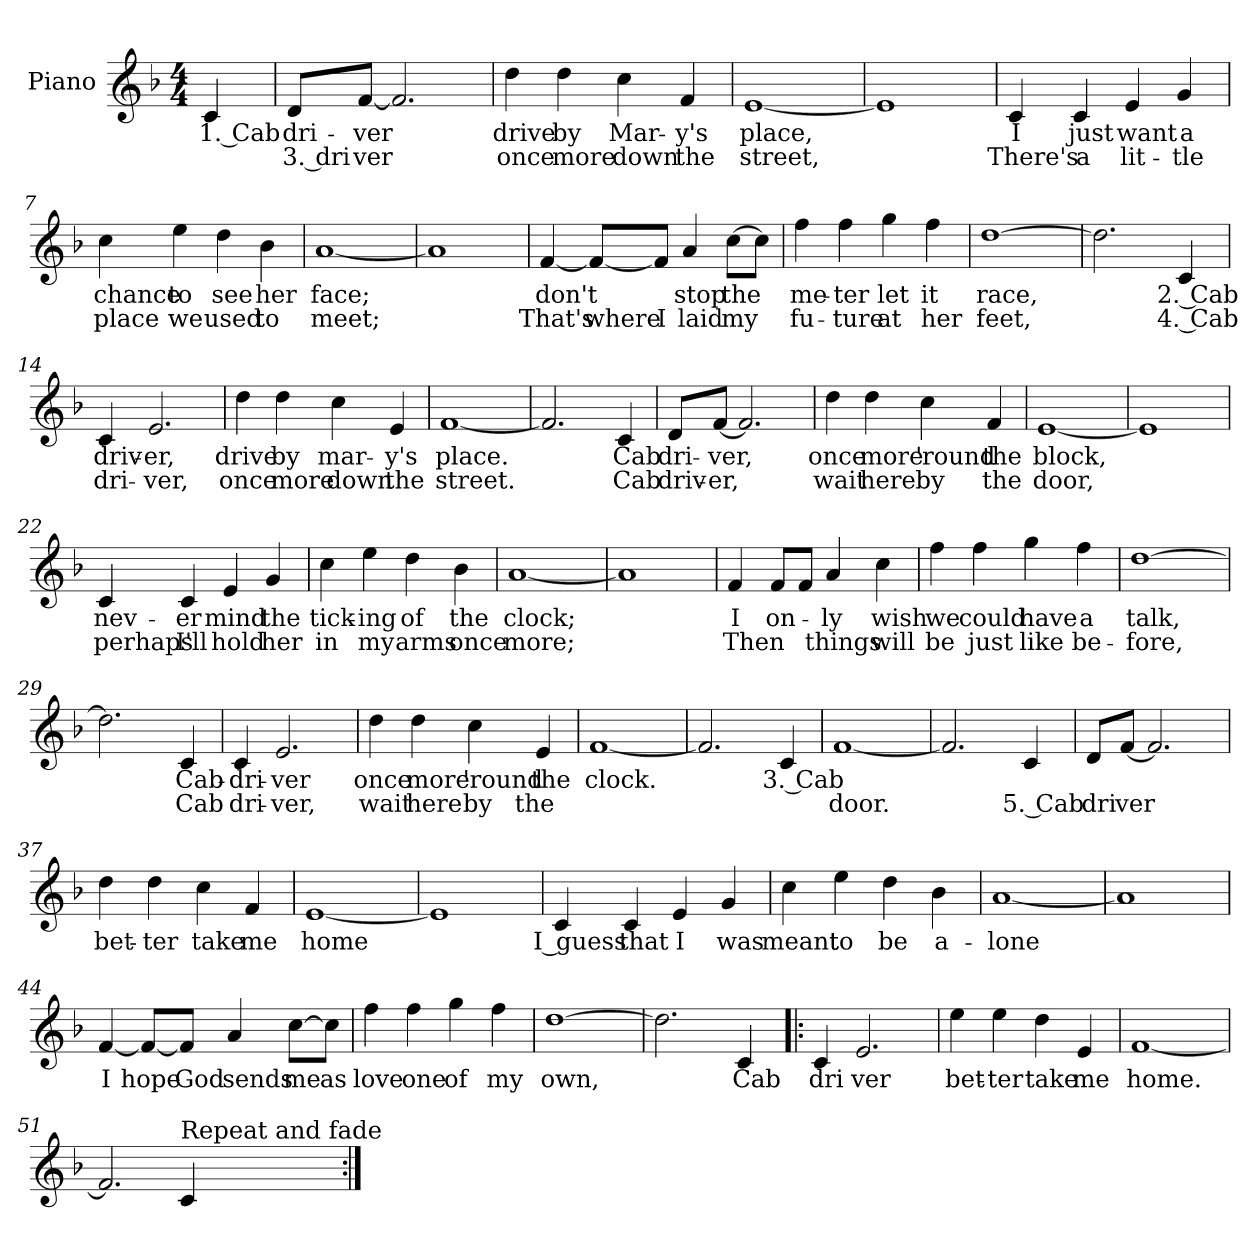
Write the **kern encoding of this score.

**kern	**text	**text
*part1	*part1	*part1
*staff1	*staff1	*staff1
*I"Piano	*	*
*I'Pno.	*	*
*clefG2	*	*
*k[b-]	*	*
*F:	*	*
*M4/4	*	*
=1	=1	=1
4c/	1. Cab	.
=2	=2	=2
8d/L	dri-	3. dri
[8f/J	-ver	ver
2.f/]	.	.
=3	=3	=3
4dd\	drive	once
4dd\	by	more
4cc\	Mar-	down
4f/	-y's	the
=4	=4	=4
[1e	place,	street,
=5	=5	=5
1e]	.	.
!!LO:LB:g=z
=6	=6	=6
4c/	I	There's
4c/	just	a
4e/	want	lit-
4g/	a	-tle
=7	=7	=7
4cc\	chance	place
4ee\	to	we
4dd\	see	used
4b-\	her	to
=8	=8	=8
[1a	face;	meet;
=9	=9	=9
1a]	.	.
=10	=10	=10
[4f/	don't	That's
8f/L_	.	where
8f/J]	.	I
4a/	stop	laid
[8cc\L	the	my
8cc\J]	.	.
!!LO:LB:g=z
=11	=11	=11
4ff\	me-	fu-
4ff\	-ter	-ture
4gg\	let	at
4ff\	it	her
=12	=12	=12
[1dd	race,	feet,
=13	=13	=13
2.dd\]	.	.
4c/	2. Cab	4. Cab
=14	=14	=14
4c/	driv-	dri-
2.e/	-er,	-ver,
=15	=15	=15
4dd\	drive	once
4dd\	by	more
4cc\	mar-	down
4e/	-y's	the
!!LO:LB:g=z
=16	=16	=16
[1f	place.	street.
=17	=17	=17
2.f/]	.	.
4c/	Cab	Cab
=18	=18	=18
8d/L	dri-	driv-
[8f/J	-ver,	-er,
2.f/]	.	.
=19	=19	=19
4dd\	once	wait
4dd\	more	here
4cc\	'round	by
4f/	the	the
=20	=20	=20
[1e	block,	door,
=21	=21	=21
1e]	.	.
!!LO:LB:g=z
=22	=22	=22
4c/	nev-	perhaps
4c/	-er	I'll
4e/	mind	hold
4g/	the	her
=23	=23	=23
4cc\	tick-	in
4ee\	-ing	my
4dd\	of	arms
4b-\	the	once
=24	=24	=24
[1a	clock;	more;
=25	=25	=25
1a]	.	.
=26	=26	=26
4f/	I	Then
8f/L	on-	.
8f/J	.	.
4a/	-ly	things
4cc\	wish	will
!!LO:LB:g=z
=27	=27	=27
4ff\	we	be
4ff\	could	just
4gg\	have	like
4ff\	a	be-
=28	=28	=28
[1dd	talk,	-fore,
=29	=29	=29
2.dd\]	.	.
4c/	Cab-	Cab
=30	=30	=30
4c/	-dri-	dri-
2.e/	-ver	-ver,
=31	=31	=31
4dd\	once	wait
4dd\	more	here
4cc\	'round	by
4e/	the	the
!!LO:LB:g=z
=32	=32	=32
[1f	clock.	.
=33	=33	=33
2.f/]	.	.
4c/	3. Cab	.
=34	=34	=34
[1f	.	door.
=35	=35	=35
2.f/]	.	.
4c/	.	5. Cab
=36	=36	=36
8d/L	.	dri
[8f/J	.	ver
2.f/]	.	.
!!LO:PB:g=z
=37	=37	=37
4dd\	bet-	.
4dd\	-ter	.
4cc\	take	.
4f/	me	.
=38	=38	=38
[1e	home	.
=39	=39	=39
1e]	.	.
=40	=40	=40
4c/	I guess	.
4c/	that	.
4e/	I	.
4g/	was	.
=41	=41	=41
4cc\	meant	.
4ee\	to	.
4dd\	be	.
4b-\	a-	.
!!LO:LB:g=z
=42	=42	=42
[1a	-lone	.
=43	=43	=43
1a]	.	.
=44	=44	=44
[4f/	I	.
8f/L_	hope	.
8f/J]	God	.
4a/	sends	.
[8cc\L	me	.
8cc\J]	as	.
=45	=45	=45
4ff\	love	.
4ff\	one	.
4gg\	of	.
4ff\	my	.
=46	=46	=46
[1dd	own,	.
!!LO:LB:g=z
=47	=47	=47
2.dd\]	.	.
4c/	Cab	.
=48!|:	=48!|:	=48!|:
4c/	dri	.
2.e/	ver	.
=49	=49	=49
4ee\	bet-	.
4ee\	-ter	.
4dd\	take	.
4e/	me	.
=50	=50	=50
[1f	home.	.
=51	=51	=51
2.f/]	.	.
!LO:TX:a:t=Repeat and fade	!	!
4c/	.	.
=:|!	=:|!	=:|!
*-	*-	*-
